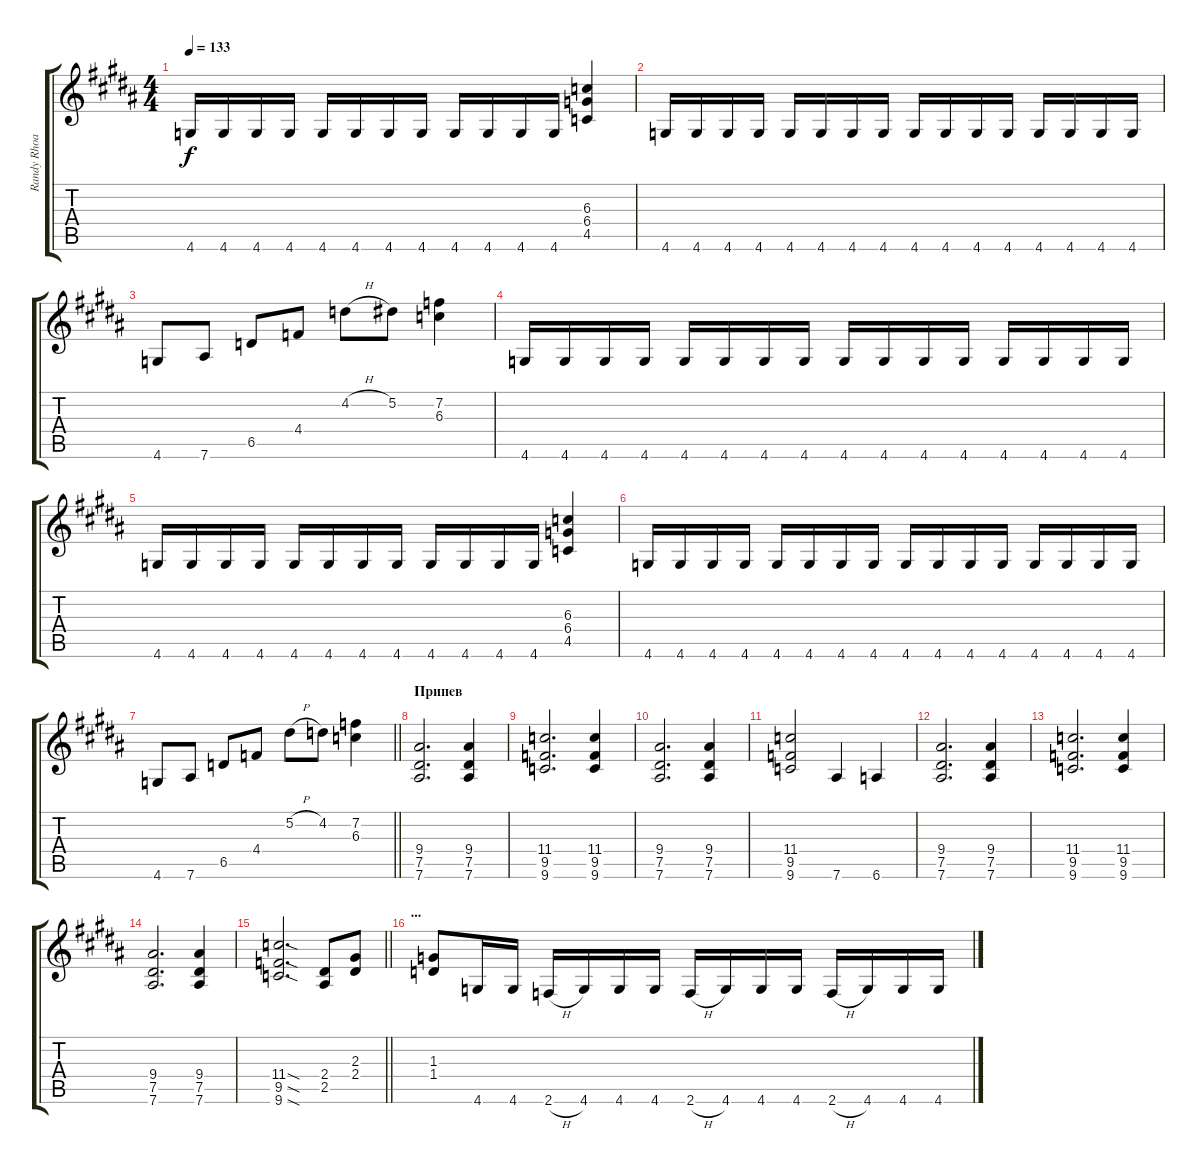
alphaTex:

\track ("Randy Rhoads" "Randy Rhoa") {instrument distortionguitar}
\staff {score tabs}
\tuning (Eb4 Bb3 Gb3 Db3 Ab2 Eb2) {hide}
\ts (4 4)
\tempo 133
\clef g2
\ks b
4.6.16{dy f} 4.6.16 4.6.16 4.6.16 4.6.16 4.6.16 4.6.16 4.6.16 4.6.16 4.6.16 4.6.16 4.6.16 (6.3 6.4 4.5).4 |
4.6.16 4.6.16 4.6.16 4.6.16 4.6.16 4.6.16 4.6.16 4.6.16 4.6.16 4.6.16 4.6.16 4.6.16 4.6.16 4.6.16 4.6.16 4.6.16 |
4.6.8 7.6.8 6.5.8 4.4.8 4.2{h}.8 5.2.8 (7.2 6.3).4 |
4.6.16 4.6.16 4.6.16 4.6.16 4.6.16 4.6.16 4.6.16 4.6.16 4.6.16 4.6.16 4.6.16 4.6.16 4.6.16 4.6.16 4.6.16 4.6.16 |
4.6.16 4.6.16 4.6.16 4.6.16 4.6.16 4.6.16 4.6.16 4.6.16 4.6.16 4.6.16 4.6.16 4.6.16 (6.3 6.4 4.5).4 |
4.6.16 4.6.16 4.6.16 4.6.16 4.6.16 4.6.16 4.6.16 4.6.16 4.6.16 4.6.16 4.6.16 4.6.16 4.6.16 4.6.16 4.6.16 4.6.16 |
\barLineRight lightlight
4.6.8 7.6.8 6.5.8 4.4.8 5.2{h}.8 4.2.8 (7.2 6.3).4 |
\section ("" "Припев")
(9.4 7.5 7.6).2{d} (9.4 7.5 7.6).4 |
(11.4 9.5 9.6).2{d} (11.4 9.5 9.6).4 |
(9.4 7.5 7.6).2{d} (9.4 7.5 7.6).4 |
(11.4 9.5 9.6).2 7.6.4 6.6.4 |
(9.4 7.5 7.6).2{d} (9.4 7.5 7.6).4 |
(11.4 9.5 9.6).2{d} (11.4 9.5 9.6).4 |
(9.4 7.5 7.6).2{d} (9.4 7.5 7.6).4 |
\barLineRight lightlight
(11.4{sod} 9.5{sod} 9.6{sod}).2{d} (2.4 2.5).8 (2.3 2.4).8 |
\section ("" "...")
(1.3 1.4).8 4.6.16 4.6.16 2.6{h}.16 4.6.16 4.6.16 4.6.16 2.6{h}.16 4.6.16 4.6.16 4.6.16 2.6{h}.16 4.6.16 4.6.16 4.6.16
